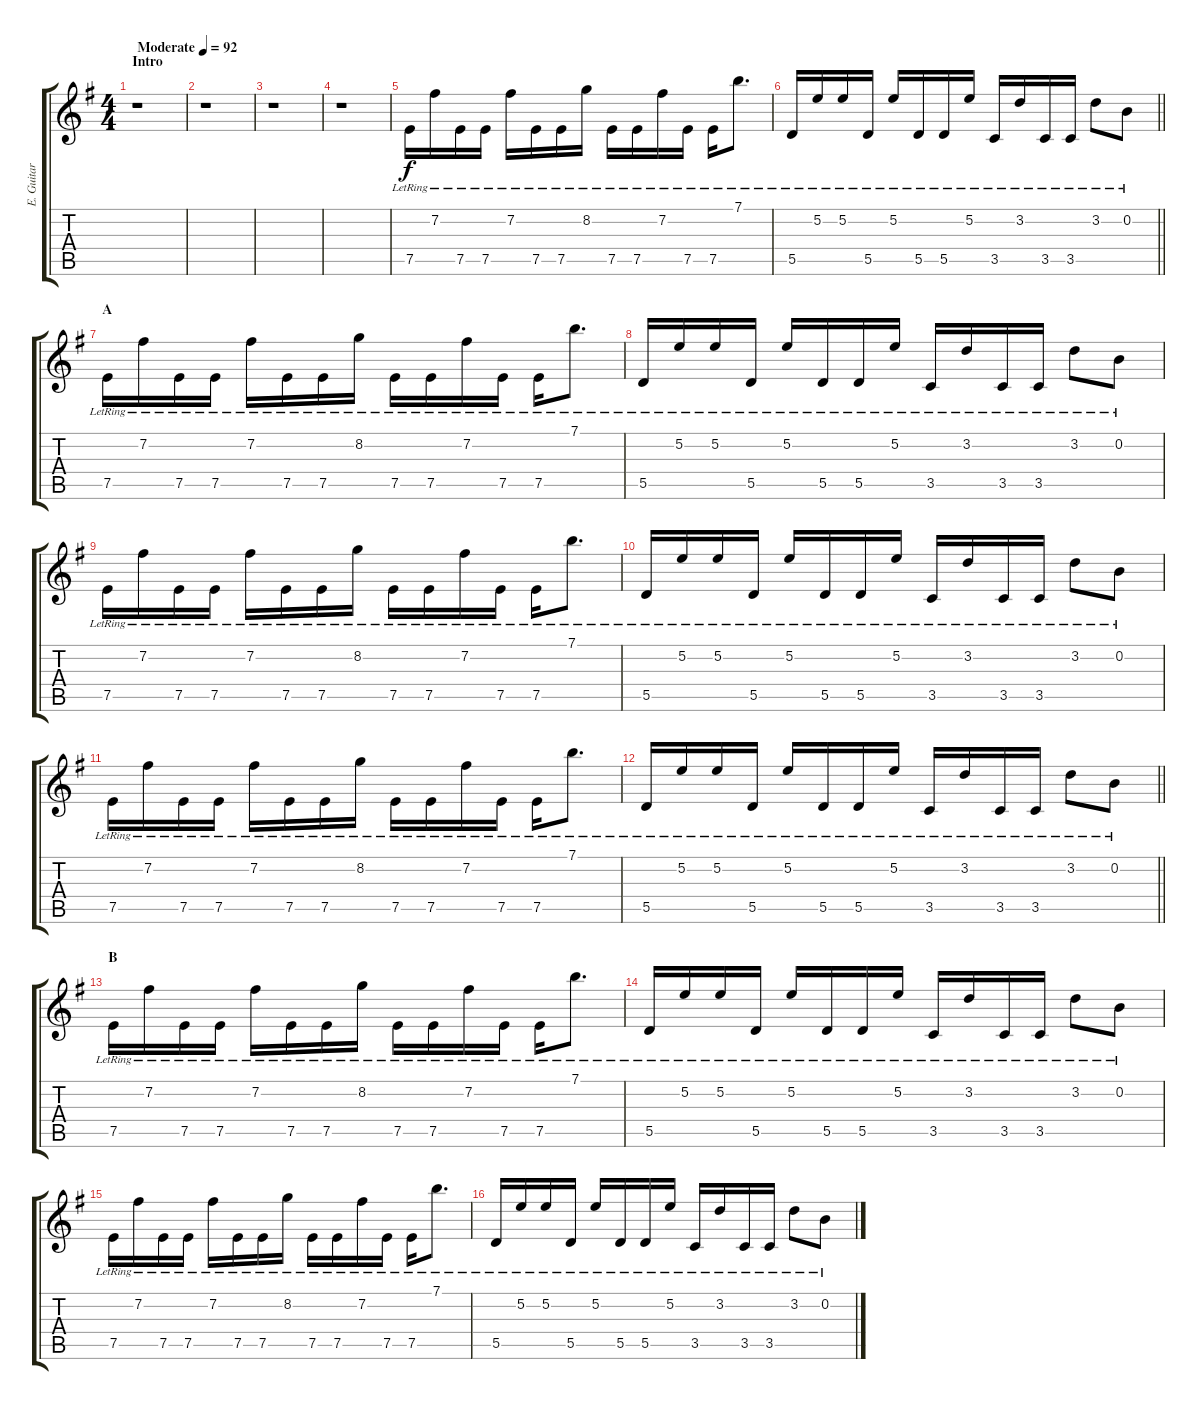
\track ("E. Guitar III" "E. Guitar ") {instrument electricguitarclean}
\staff {score tabs}
\tuning (E4 B3 G3 D3 A2 E2) {hide}
\ts (4 4)
\section ("" "Intro")
\tempo (92 "Moderate")
\clef g2
\ks eminor
r.1{dy f instrument electricguitarclean} |
r.1 |
r.1 |
r.1 |
7.5{lr}.16 7.2{lr}.16 7.5{lr}.16 7.5{lr}.16 7.2{lr}.16 7.5{lr}.16 7.5{lr}.16 8.2{lr}.16 7.5{lr}.16 7.5{lr}.16 7.2{lr}.16 7.5{lr}.16 7.5{lr}.16 7.1{lr}.8{d} |
\barLineRight lightlight
5.5{lr}.16 5.2{lr}.16 5.2{lr}.16 5.5{lr}.16 5.2{lr}.16 5.5{lr}.16 5.5{lr}.16 5.2{lr}.16 3.5{lr}.16 3.2{lr}.16 3.5{lr}.16 3.5{lr}.16 3.2{lr}.8 0.2{lr}.8 |
\section ("" "A")
7.5{lr}.16 7.2{lr}.16 7.5{lr}.16 7.5{lr}.16 7.2{lr}.16 7.5{lr}.16 7.5{lr}.16 8.2{lr}.16 7.5{lr}.16 7.5{lr}.16 7.2{lr}.16 7.5{lr}.16 7.5{lr}.16 7.1{lr}.8{d} |
5.5{lr}.16 5.2{lr}.16 5.2{lr}.16 5.5{lr}.16 5.2{lr}.16 5.5{lr}.16 5.5{lr}.16 5.2{lr}.16 3.5{lr}.16 3.2{lr}.16 3.5{lr}.16 3.5{lr}.16 3.2{lr}.8 0.2{lr}.8 |
7.5{lr}.16 7.2{lr}.16 7.5{lr}.16 7.5{lr}.16 7.2{lr}.16 7.5{lr}.16 7.5{lr}.16 8.2{lr}.16 7.5{lr}.16 7.5{lr}.16 7.2{lr}.16 7.5{lr}.16 7.5{lr}.16 7.1{lr}.8{d} |
5.5{lr}.16 5.2{lr}.16 5.2{lr}.16 5.5{lr}.16 5.2{lr}.16 5.5{lr}.16 5.5{lr}.16 5.2{lr}.16 3.5{lr}.16 3.2{lr}.16 3.5{lr}.16 3.5{lr}.16 3.2{lr}.8 0.2{lr}.8 |
7.5{lr}.16 7.2{lr}.16 7.5{lr}.16 7.5{lr}.16 7.2{lr}.16 7.5{lr}.16 7.5{lr}.16 8.2{lr}.16 7.5{lr}.16 7.5{lr}.16 7.2{lr}.16 7.5{lr}.16 7.5{lr}.16 7.1{lr}.8{d} |
\barLineRight lightlight
5.5{lr}.16 5.2{lr}.16 5.2{lr}.16 5.5{lr}.16 5.2{lr}.16 5.5{lr}.16 5.5{lr}.16 5.2{lr}.16 3.5{lr}.16 3.2{lr}.16 3.5{lr}.16 3.5{lr}.16 3.2{lr}.8 0.2{lr}.8 |
\section ("" "B")
7.5{lr}.16 7.2{lr}.16 7.5{lr}.16 7.5{lr}.16 7.2{lr}.16 7.5{lr}.16 7.5{lr}.16 8.2{lr}.16 7.5{lr}.16 7.5{lr}.16 7.2{lr}.16 7.5{lr}.16 7.5{lr}.16 7.1{lr}.8{d} |
5.5{lr}.16 5.2{lr}.16 5.2{lr}.16 5.5{lr}.16 5.2{lr}.16 5.5{lr}.16 5.5{lr}.16 5.2{lr}.16 3.5{lr}.16 3.2{lr}.16 3.5{lr}.16 3.5{lr}.16 3.2{lr}.8 0.2{lr}.8 |
7.5{lr}.16 7.2{lr}.16 7.5{lr}.16 7.5{lr}.16 7.2{lr}.16 7.5{lr}.16 7.5{lr}.16 8.2{lr}.16 7.5{lr}.16 7.5{lr}.16 7.2{lr}.16 7.5{lr}.16 7.5{lr}.16 7.1{lr}.8{d} |
5.5{lr}.16 5.2{lr}.16 5.2{lr}.16 5.5{lr}.16 5.2{lr}.16 5.5{lr}.16 5.5{lr}.16 5.2{lr}.16 3.5{lr}.16 3.2{lr}.16 3.5{lr}.16 3.5{lr}.16 3.2{lr}.8 0.2{lr}.8
